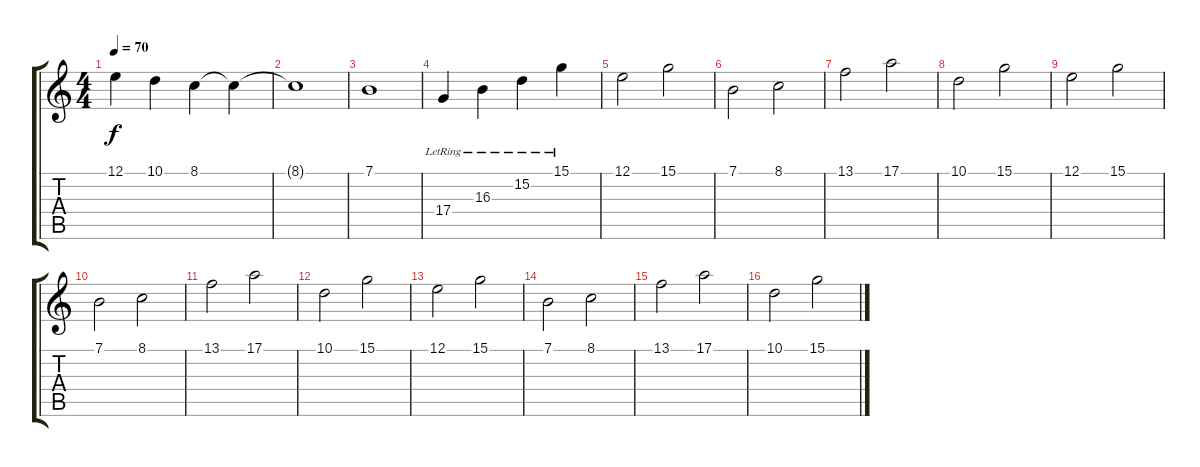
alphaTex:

\track "" {instrument stringensemble1}
\staff {score tabs}
\tuning (E4 B3 G3 D3 A2 E2) {hide}
\ts (4 4)
\tempo 70
\clef g2
\ks c
12.1.4{dy f} 10.1.4 8.1.4 8.1{t}.4 |
8.1{t}.1 |
7.1.1 |
17.4{lr}.4 16.3{lr}.4 15.2{lr}.4 15.1{lr}.4 |
12.1.2 15.1.2 |
7.1.2 8.1.2 |
13.1.2 17.1.2 |
10.1.2 15.1.2 |
12.1.2 15.1.2 |
7.1.2 8.1.2 |
13.1.2 17.1.2 |
10.1.2 15.1.2 |
12.1.2 15.1.2 |
7.1.2 8.1.2 |
13.1.2 17.1.2 |
10.1.2 15.1.2
